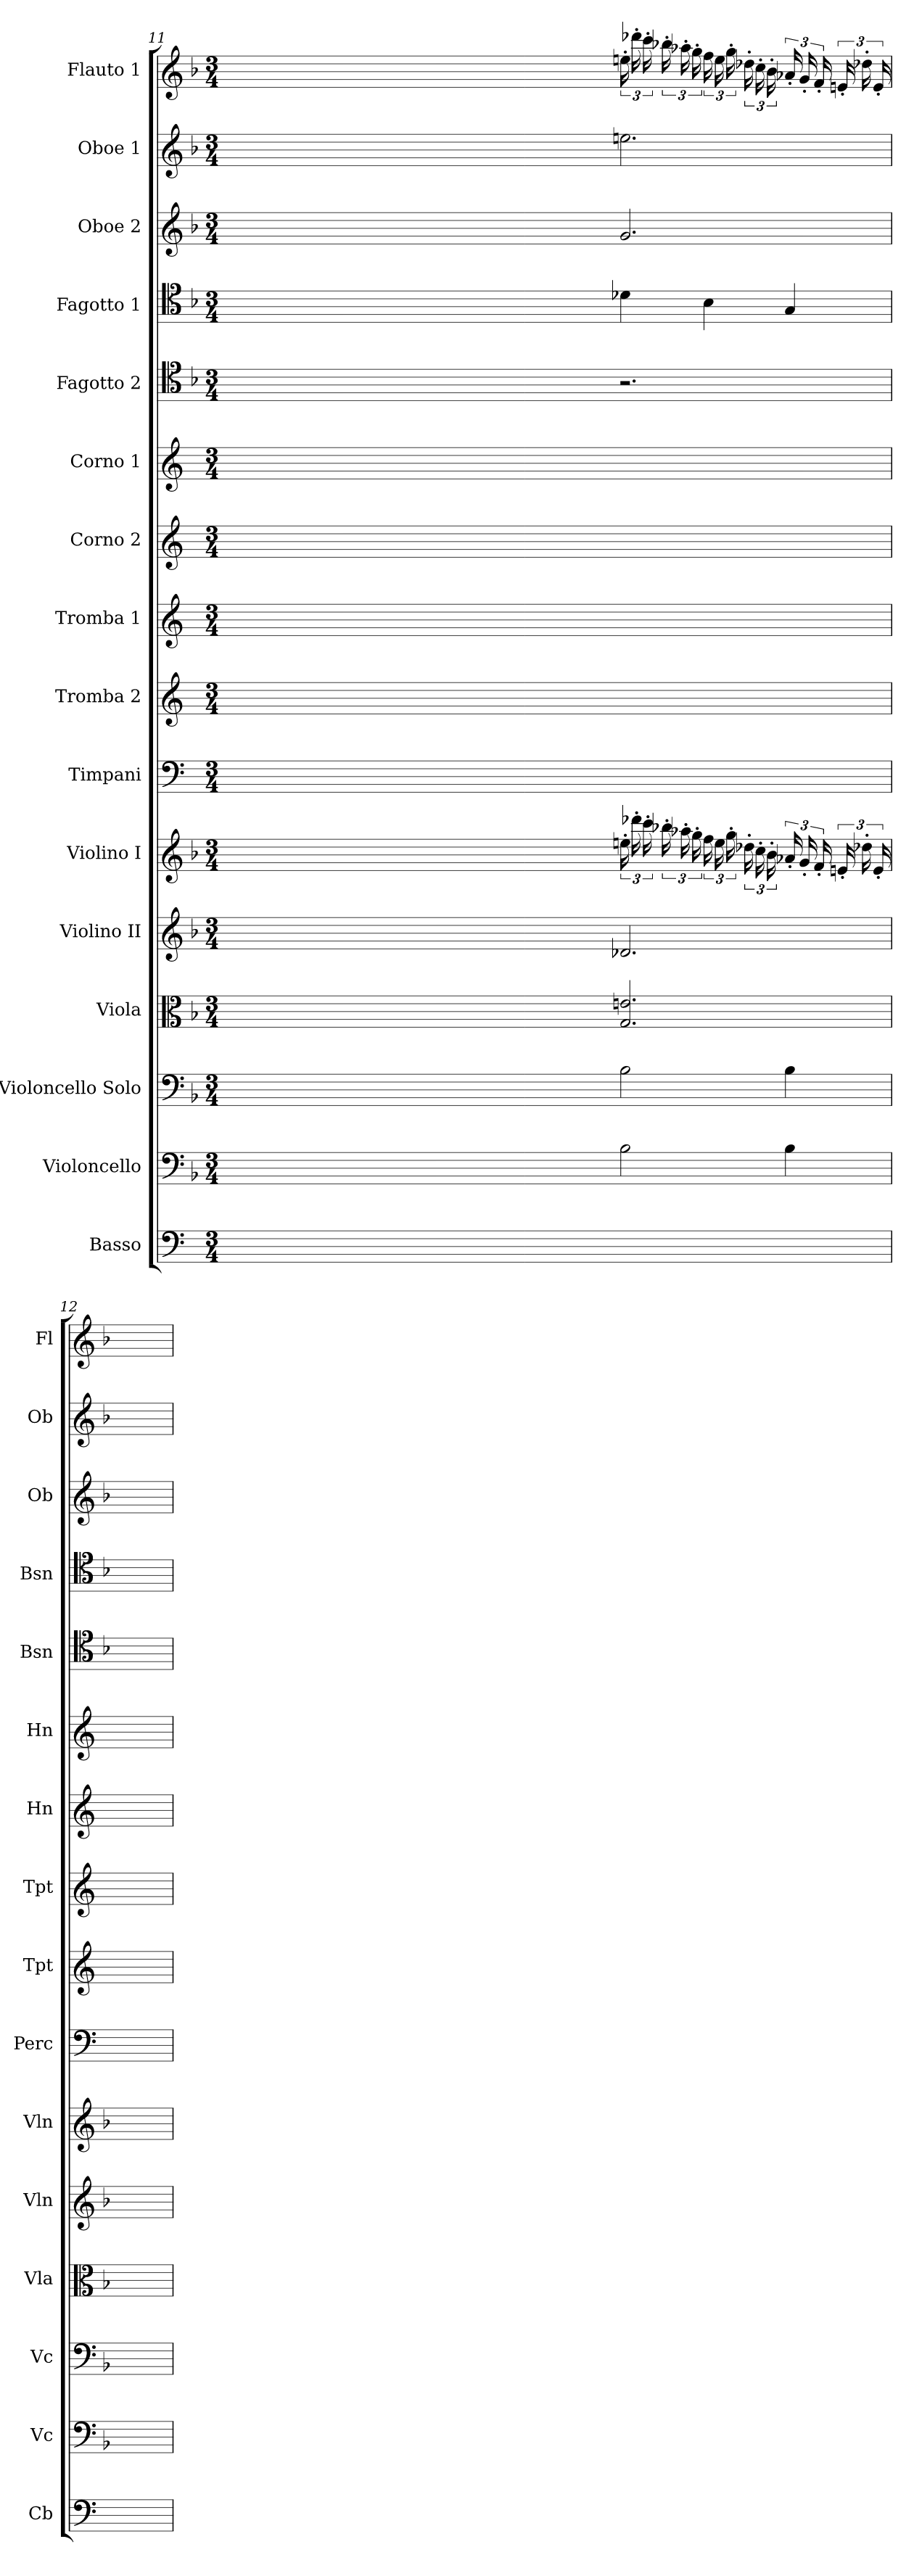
**kern	**kern	**kern	**kern	**kern	**kern	**kern	**kern	**kern	**kern	**kern	**kern	**kern	**kern	**kern	**kern
*part16	*part15	*part14	*part13	*part12	*part11	*part10	*part9	*part8	*part7	*part6	*part5	*part4	*part3	*part2	*part1
*staff16	*staff15	*staff14	*staff13	*staff12	*staff11	*staff10	*staff9	*staff8	*staff7	*staff6	*staff5	*staff4	*staff3	*staff2	*staff1
*I"Basso	*I"Violoncello	*I"Violoncello Solo	*I"Viola	*I"Violino II	*I"Violino I	*I"Timpani	*I"Tromba 2	*I"Tromba 1	*I"Corno 2	*I"Corno 1	*I"Fagotto 2	*I"Fagotto 1	*I"Oboe 2	*I"Oboe 1	*I"Flauto 1
*I'Cb	*I'Vc	*I'Vc	*I'Vla	*I'Vln	*I'Vln	*I'Perc	*I'Tpt	*I'Tpt	*I'Hn	*I'Hn	*I'Bsn	*I'Bsn	*I'Ob	*I'Ob	*I'Fl
*clefF4	*clefF4	*clefF4	*clefC3	*clefG2	*clefG2	*clefF4	*clefG2	*clefG2	*clefG2	*clefG2	*clefC4	*clefC4	*clefG2	*clefG2	*clefG2
*ITrd7c12	*	*	*	*	*	*	*ITrd1c2	*ITrd1c2	*ITrd4c7	*ITrd4c7	*	*	*	*	*
*	*k[b-]	*k[b-]	*k[b-]	*k[b-]	*k[b-]	*	*	*	*	*	*k[b-]	*k[b-]	*k[b-]	*k[b-]	*k[b-]
*M3/4	*M3/4	*M3/4	*M3/4	*M3/4	*M3/4	*M3/4	*M3/4	*M3/4	*M3/4	*M3/4	*M3/4	*M3/4	*M3/4	*M3/4	*M3/4
=11	=11	=11	=11	=11	=11	=11	=11	=11	=11	=11	=11	=11	=11	=11	=11
2.ryy	2.ryy	2.ryy	2.ryy	2.ryy	2.ryy	2.ryy	2.ryy	2.ryy	2.ryy	2.ryy	2.ryy	2.ryy	2.ryy	2.ryy	2.ryy
4ryy	4ryy	4ryy	4ryy	4ryy	4ryy	4ryy	4ryy	4ryy	4ryy	4ryy	4ryy	4ryy	4ryy	4ryy	4ryy
1ryy	1ryy	1ryy	1ryy	1ryy	1ryy	1ryy	1ryy	1ryy	1ryy	1ryy	1ryy	1ryy	1ryy	1ryy	1ryy
1ryy	1ryy	1ryy	1ryy	1ryy	1ryy	1ryy	1ryy	1ryy	1ryy	1ryy	1ryy	1ryy	1ryy	1ryy	1ryy
1ryy	1ryy	1ryy	1ryy	1ryy	1ryy	1ryy	1ryy	1ryy	1ryy	1ryy	1ryy	1ryy	1ryy	1ryy	1ryy
1ryy	1ryy	1ryy	1ryy	1ryy	1ryy	1ryy	1ryy	1ryy	1ryy	1ryy	1ryy	1ryy	1ryy	1ryy	1ryy
1ryy	1ryy	1ryy	1ryy	1ryy	1ryy	1ryy	1ryy	1ryy	1ryy	1ryy	1ryy	1ryy	1ryy	1ryy	1ryy
1ryy	1ryy	1ryy	1ryy	1ryy	1ryy	1ryy	1ryy	1ryy	1ryy	1ryy	1ryy	1ryy	1ryy	1ryy	1ryy
2.ryy	2.ryy	2.ryy	2.ryy	2.ryy	2.ryy	2.ryy	2.ryy	2.ryy	2.ryy	2.ryy	2.ryy	2.ryy	2.ryy	2.ryy	2.ryy
2.ryy	2B-	2B-	2.G 2.en	2.d-X	24een'	2.ryy	2.ryy	2.ryy	2.ryy	2.ryy	2.r	4d-X	2.g	2.een	24een'
.	.	.	.	.	24ddd-X'	.	.	.	.	.	.	.	.	.	24ddd-X'
.	.	.	.	.	24ccc'	.	.	.	.	.	.	.	.	.	24ccc'
.	.	.	.	.	24bb-X'	.	.	.	.	.	.	.	.	.	24bb-X'
.	.	.	.	.	24aa-X'	.	.	.	.	.	.	.	.	.	24aa-X'
.	.	.	.	.	24gg'	.	.	.	.	.	.	.	.	.	24gg'
.	.	.	.	.	24ff	.	.	.	.	.	.	4B-	.	.	24ff
.	.	.	.	.	24ee	.	.	.	.	.	.	.	.	.	24ee
.	.	.	.	.	24gg'	.	.	.	.	.	.	.	.	.	24gg'
.	.	.	.	.	24dd-X'	.	.	.	.	.	.	.	.	.	24dd-X'
.	.	.	.	.	24cc'	.	.	.	.	.	.	.	.	.	24cc'
.	.	.	.	.	24b-'	.	.	.	.	.	.	.	.	.	24b-'
.	4B-	4B-	.	.	24a-X'	.	.	.	.	.	.	4G	.	.	24a-X'
.	.	.	.	.	24g'	.	.	.	.	.	.	.	.	.	24g'
.	.	.	.	.	24f'	.	.	.	.	.	.	.	.	.	24f'
.	.	.	.	.	24en'	.	.	.	.	.	.	.	.	.	24en'
.	.	.	.	.	24dd-X'	.	.	.	.	.	.	.	.	.	24dd-X'
.	.	.	.	.	24e'	.	.	.	.	.	.	.	.	.	24e'
=12	=12	=12	=12	=12	=12	=12	=12	=12	=12	=12	=12	=12	=12	=12	=12
4ryy	4ryy	4ryy	4ryy	4ryy	4ryy	4ryy	4ryy	4ryy	4ryy	4ryy	4ryy	4ryy	4ryy	4ryy	4ryy
=	=	=	=	=	=	=	=	=	=	=	=	=	=	=	=
*-	*-	*-	*-	*-	*-	*-	*-	*-	*-	*-	*-	*-	*-	*-	*-
